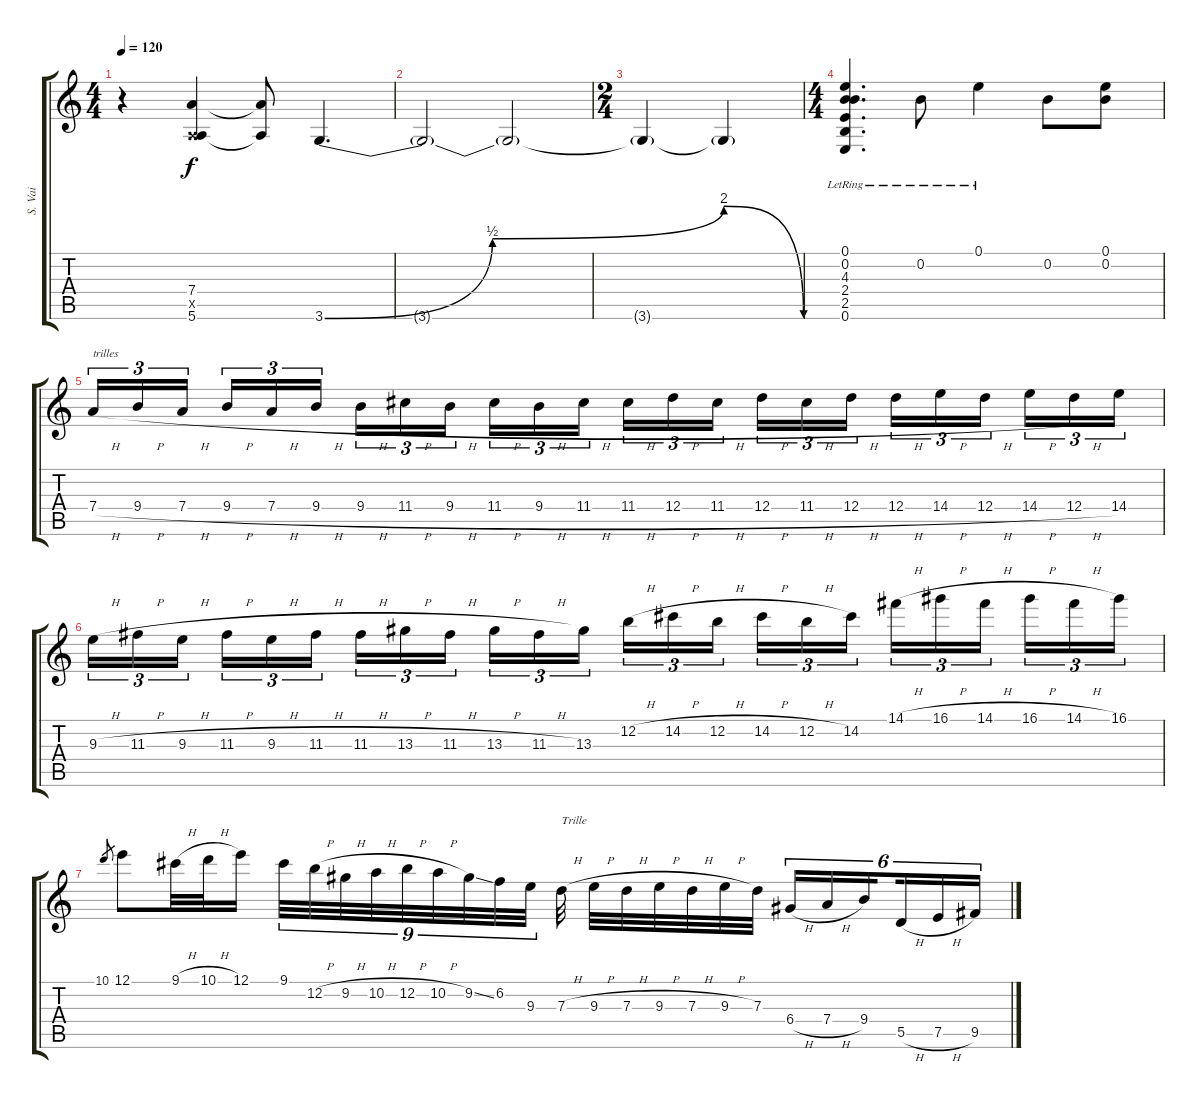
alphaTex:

\track ("S. Vai" "S. Vai") {instrument distortionguitar}
\staff {score tabs}
\tuning (E4 B3 G3 D3 A2 E2) {hide}
\ts (4 4)
\tempo 120
\clef g2
\ks c
r.4{dy f} (7.4 0.5{x} 5.6).4 (7.4{t} 5.6{t}).8 3.6{be (custom 0 0 21 2 50 8 60 0)}.4{d} |
3.6{t}.2 3.6{t}.2 |
\ts (2 4)
3.6{t}.4 3.6{t}.4 |
\ts (4 4)
(0.1{lr} 0.2{lr} 4.3{lr} 2.4{lr} 2.5{lr} 0.6{lr}).4{d} 0.2{lr}.8 0.1{lr}.4 0.2.8 (0.1 0.2).8 |
7.4{h}.16{tu (3 2) txt "trilles"} 9.4{h}.16{tu (3 2)} 7.4{h}.16{tu (3 2) beam splitsecondary} 9.4{h}.16{tu (3 2)} 7.4{h}.16{tu (3 2)} 9.4{h}.16{tu (3 2)} 9.4{h}.16{tu (3 2)} 11.4{h}.16{tu (3 2)} 9.4{h}.16{tu (3 2) beam splitsecondary} 11.4{h}.16{tu (3 2)} 9.4{h}.16{tu (3 2)} 11.4{h}.16{tu (3 2)} 11.4{h}.16{tu (3 2)} 12.4{h}.16{tu (3 2)} 11.4{h}.16{tu (3 2) beam splitsecondary} 12.4{h}.16{tu (3 2)} 11.4{h}.16{tu (3 2)} 12.4{h}.16{tu (3 2)} 12.4{h}.16{tu (3 2)} 14.4{h}.16{tu (3 2)} 12.4{h}.16{tu (3 2) beam splitsecondary} 14.4{h}.16{tu (3 2)} 12.4{h}.16{tu (3 2)} 14.4.16{tu (3 2)} |
9.3{h}.16{tu (3 2)} 11.3{h}.16{tu (3 2)} 9.3{h}.16{tu (3 2) beam splitsecondary} 11.3{h}.16{tu (3 2)} 9.3{h}.16{tu (3 2)} 11.3{h}.16{tu (3 2)} 11.3{h}.16{tu (3 2)} 13.3{h}.16{tu (3 2)} 11.3{h}.16{tu (3 2) beam splitsecondary} 13.3{h}.16{tu (3 2)} 11.3{h}.16{tu (3 2)} 13.3.16{tu (3 2)} 12.2{h}.16{tu (3 2)} 14.2{h}.16{tu (3 2)} 12.2{h}.16{tu (3 2) beam splitsecondary} 14.2{h}.16{tu (3 2)} 12.2{h}.16{tu (3 2)} 14.2.16{tu (3 2)} 14.1{h}.16{tu (3 2)} 16.1{h}.16{tu (3 2)} 14.1{h}.16{tu (3 2) beam splitsecondary} 16.1{h}.16{tu (3 2)} 14.1{h}.16{tu (3 2)} 16.1.16{tu (3 2)} |
10.1.8{gr} 12.1.8 9.1{h}.32 10.1{h}.32 12.1.16 9.1.32{tu (9 8)} 12.2{h}.32{tu (9 8)} 9.2{h}.32{tu (9 8)} 10.2{h}.32{tu (9 8)} 12.2{h}.32{tu (9 8)} 10.2{h}.32{tu (9 8)} 9.2{ss}.32{tu (9 8)} 6.2.32{tu (9 8)} 9.3.32{tu (9 8)} 7.3{h}.32{txt "Trille"} 9.3{h}.32 7.3{h}.32 9.3{h}.32 7.3{h}.32 9.3{h}.32 7.3.32{beam splitsecondary} 6.4{h}.16{tu (6 4)} 7.4{h}.16{tu (6 4)} 9.4.16{tu (6 4) beam splitsecondary} 5.5{h}.16{tu (6 4)} 7.5{h}.16{tu (6 4)} 9.5.16{tu (6 4)}
